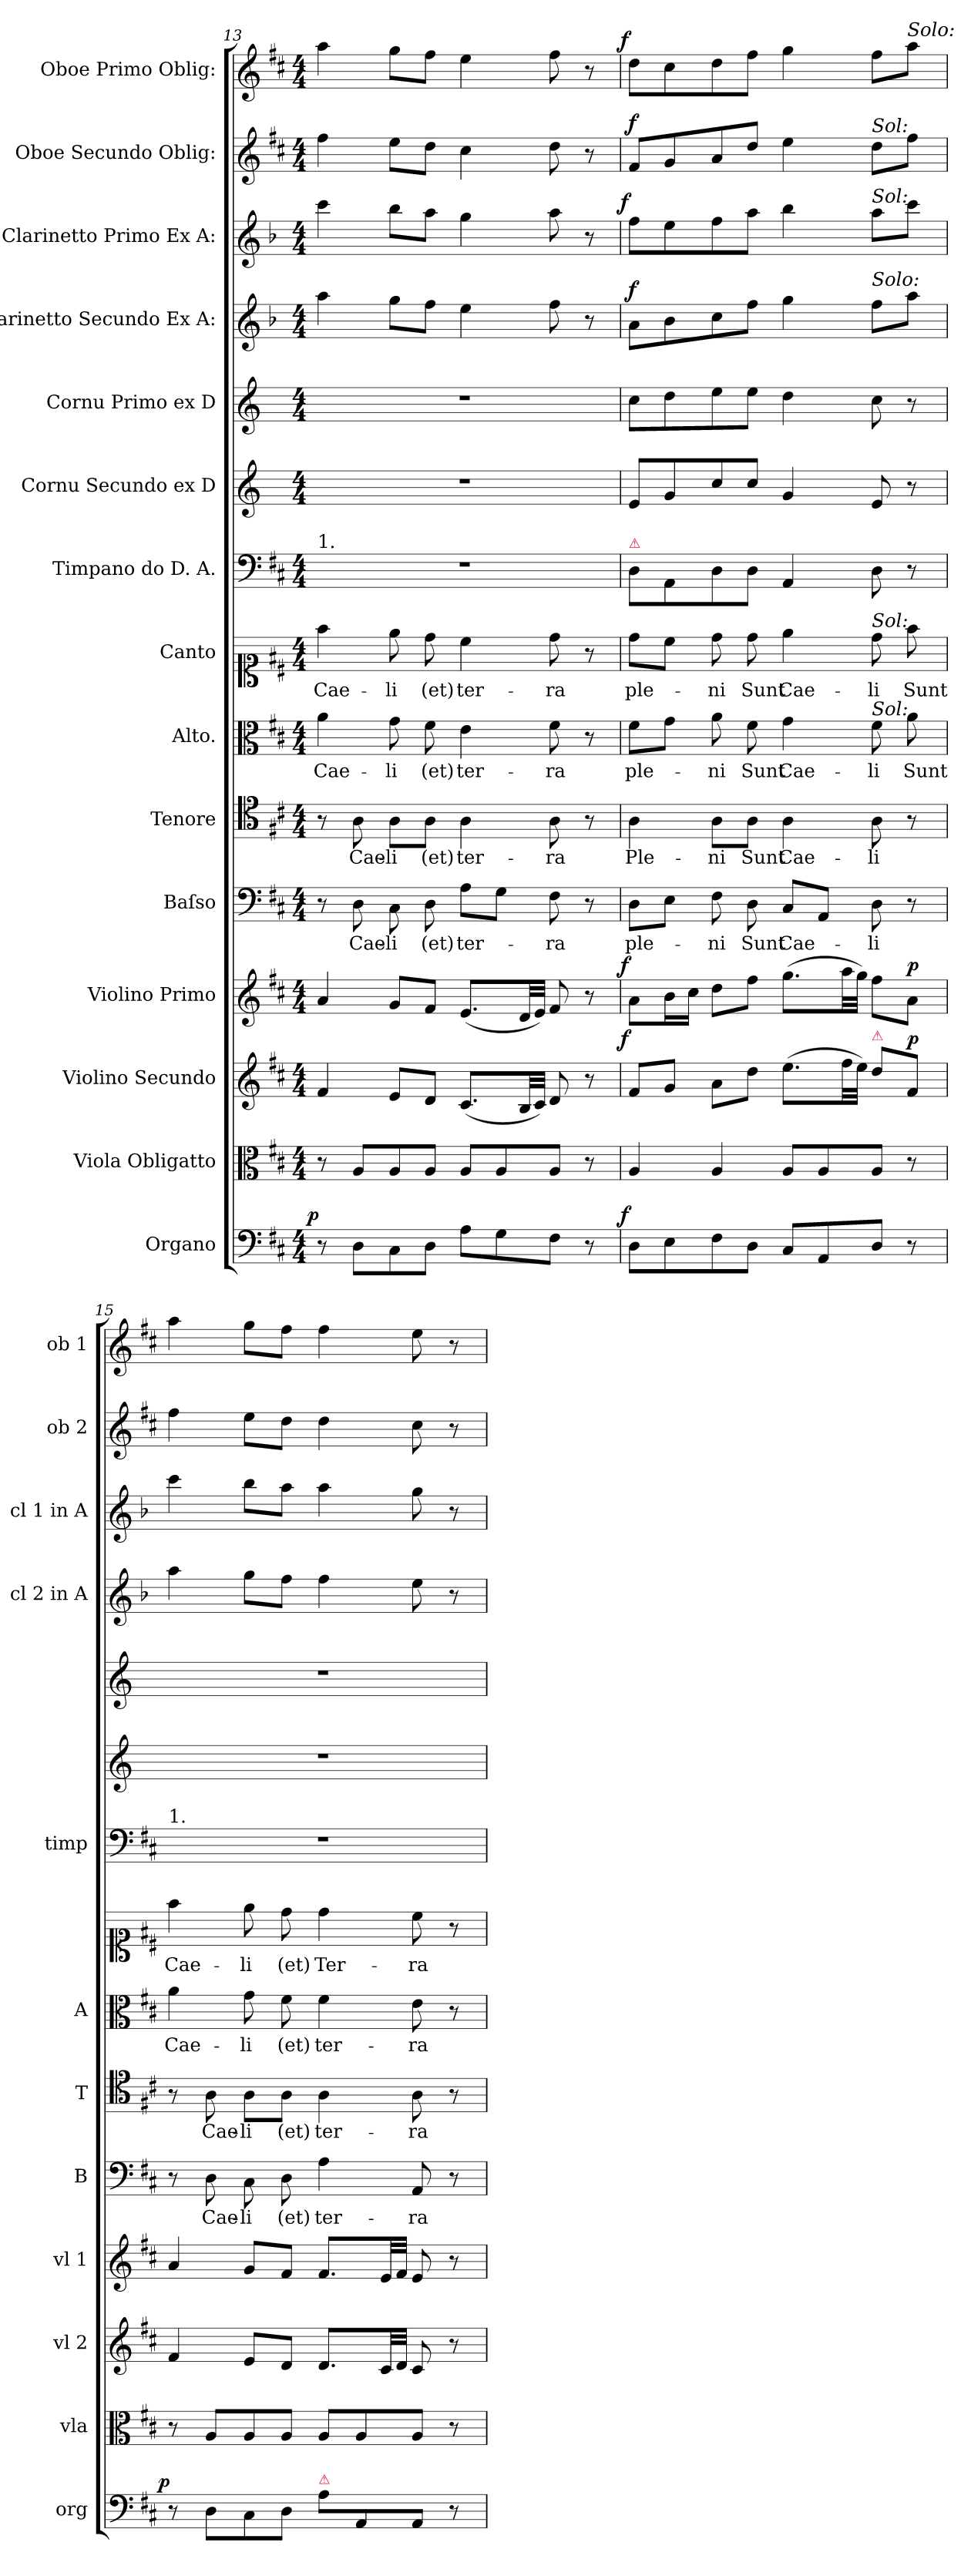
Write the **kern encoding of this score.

**kern	**dynam	**kern	**dynam	**kern	**dynam	**kern	**dynam	**kern	**text	**dynam	**kern	**text	**dynam	**kern	**text	**dynam	**kern	**text	**dynam	**kern	**kern	**kern	**kern	**dynam	**kern	**dynam	**kern	**dynam	**kern	**dynam
*part15	*part15	*part14	*part14	*part13	*part13	*part12	*part12	*part11	*part11	*part11	*part10	*part10	*part10	*part9	*part9	*part9	*part8	*part8	*part8	*part7	*part6	*part5	*part4	*part4	*part3	*part3	*part2	*part2	*part1	*part1
*staff15	*staff15	*staff14	*staff14	*staff13	*staff13	*staff12	*staff12	*staff11	*staff11	*staff11	*staff10	*staff10	*staff10	*staff9	*staff9	*staff9	*staff8	*staff8	*staff8	*staff7	*staff6	*staff5	*staff4	*staff4	*staff3	*staff3	*staff2	*staff2	*staff1	*staff1
*I"Organo	*	*I"Viola Obligatto	*	*I"Violino Secundo	*	*I"Violino Primo	*	*I"Baſso	*	*	*I"Tenore	*	*	*I"Alto.	*	*	*I"Canto	*	*	*I"Timpano do D. A.	*I"Cornu Secundo ex D	*I"Cornu Primo ex D	*I"Clarinetto Secundo Ex A:	*	*I"Clarinetto Primo Ex A:	*	*I"Oboe Secundo Oblig:	*	*I"Oboe Primo Oblig:	*
*I'org	*	*I'vla	*	*I'vl 2	*	*I'vl 1	*	*I'B	*	*	*I'T	*	*	*I'A	*	*	*	*	*	*I'timp	*	*	*I'cl 2 in A	*	*I'cl 1 in A	*	*I'ob 2	*	*I'ob 1	*
*clefF4	*	*clefC3	*	*clefG2	*	*clefG2	*	*clefF4	*	*	*clefC4	*	*	*clefC3	*	*	*clefC1	*	*	*clefF4	*clefG2	*clefG2	*clefG2	*	*clefG2	*	*clefG2	*	*clefG2	*
*	*	*	*	*	*	*	*	*	*	*	*	*	*	*	*	*	*	*	*	*	*ITrd6c10	*ITrd6c10	*ITrd2c3	*	*ITrd2c3	*	*	*	*	*
*k[f#c#]	*	*k[f#c#]	*	*k[f#c#]	*	*k[f#c#]	*	*k[f#c#]	*	*	*k[f#c#]	*	*	*k[f#c#]	*	*	*k[f#c#]	*	*	*k[f#c#]	*k[f#c#]	*k[f#c#]	*k[f#c#]	*	*k[f#c#]	*	*k[f#c#]	*	*k[f#c#]	*
*M4/4	*	*M4/4	*	*M4/4	*	*M4/4	*	*M4/4	*	*	*M4/4	*	*	*M4/4	*	*	*M4/4	*	*	*M4/4	*M4/4	*M4/4	*M4/4	*	*M4/4	*	*M4/4	*	*M4/4	*
=13	=13	=13	=13	=13	=13	=13	=13	=13	=13	=13	=13	=13	=13	=13	=13	=13	=13	=13	=13	=13	=13	=13	=13	=13	=13	=13	=13	=13	=13	=13
!	!	!	!	!	!	!	!	!	!	!	!	!	!	!	!	!	!	!	!	!LO:TX:a:t=1.	!	!	!	!	!	!	!	!	!	!
!	!LO:DY:a:rj	!	!LO:DY:a	!	!	!	!	!	!	!LO:DY:a	!	!	!LO:DY:a	!	!	!	!	!	!	!	!	!	!	!	!	!	!	!	!	!
8r	p	8r	p&colon;	4f#/	.	4a/	.	8r	.	p&colon;	8r	.	p&colon;	4a\	Cae-	.	4ff#\	Cae-	.	1r	1r	1r	4ff#\	.	4aa\	.	4ff#\	.	4aa\	.
8D\L	.	8A/L	.	.	.	.	.	8D\	Cae-	.	8A\	Cae-	.	.	.	.	.	.	.	.	.	.	.	.	.	.	.	.	.	.
8C#\	.	8A/	.	8e/L	.	8g/L	.	8C#\	-li	.	8A\L	-li	.	8g\	-li	.	8ee\	-li	.	.	.	.	8ee\L	.	8gg\L	.	8ee\L	.	8gg\L	.
8D\J	.	8A/J	.	8d/J	.	8f#/J	.	8D\	(et)	.	8A\J	(et)	.	8f#\	(et)	.	8dd\	(et)	.	.	.	.	8dd\J	.	8ff#\J	.	8dd\J	.	8ff#\J	.
8A\L	.	8A/L	.	(8.c#L	.	(8.e/L	.	8A\L	ter-	.	4A\	ter-	.	4e\	ter-	.	4cc#\	ter-	.	.	.	.	4cc#\	.	4ee\	.	4cc#\	.	4ee\	.
8G\	.	8A/	.	.	.	.	.	8G\J	.	.	.	.	.	.	.	.	.	.	.	.	.	.	.	.	.	.	.	.	.	.
.	.	.	.	32B/LL	.	32d/LL	.	.	.	.	.	.	.	.	.	.	.	.	.	.	.	.	.	.	.	.	.	.	.	.
.	.	.	.	32c#JJJ)	.	32e/JJJ)	.	.	.	.	.	.	.	.	.	.	.	.	.	.	.	.	.	.	.	.	.	.	.	.
8F#\J	.	8A/J	.	8d/	.	8f#/	.	8F#\	-ra	.	8A\	-ra	.	8f#\	-ra	.	8dd\	-ra	.	.	.	.	8dd\	.	8ff#\	.	8dd\	.	8ff#\	.
8r	.	8r	.	8r	.	8r	.	8r	.	.	8r	.	.	8r	.	.	8r	.	.	.	.	.	8r	.	8r	.	8r	.	8r	.
=14	=14	=14	=14	=14	=14	=14	=14	=14	=14	=14	=14	=14	=14	=14	=14	=14	=14	=14	=14	=14	=14	=14	=14	=14	=14	=14	=14	=14	=14	=14
!	!	!	!	!	!	!	!	!	!	!	!	!	!	!	!	!	!	!	!	!LO:TX:a:color=crimson:t=⚠	!	!	!	!	!	!	!	!	!	!
!	!LO:DY:a:rj	!	!LO:DY:a	!	!LO:DY:a:rj	!	!LO:DY:a:rj	!	!	!LO:DY:a	!	!	!LO:DY:a	!	!	!LO:DY:a:rj	!	!	!LO:DY:a	!	!	!	!	!LO:DY:a	!	!LO:DY:a:rj	!	!LO:DY:a	!	!LO:DY:a:rj
8D\L	f	4A/	f&colon;	8f#/L	f	8a\L	f	8D\L	ple-	f&colon;	4A\	Ple-	f&colon;	8f#\L	ple-	f&colon;	8dd\L	ple-	f&colon;	8D\L	8F#/L	8d\L	8f#\L	f	8dd\L	f	8f#/L	f	8dd\L	f
8E\	.	.	.	8g/J	.	16b\L	.	8E\J	.	.	.	.	.	8g\J	.	.	8cc#\J	.	.	8AA	8A	8e\	8g\	.	8cc#\	.	8g	.	8cc#\	.
.	.	.	.	.	.	16cc#\JJ	.	.	.	.	.	.	.	.	.	.	.	.	.	.	.	.	.	.	.	.	.	.	.	.
8F#\	.	4A/	.	8a\L	.	8dd\L	.	8F#\	-ni	.	8A\L	-ni	.	8a\	-ni	.	8dd\	-ni	.	8D	8d	8f#\	8a\	.	8dd\	.	8a	.	8dd\	.
8D\J	.	.	.	8dd\J	.	8ff#\J	.	8D\	Sunt	.	8A\J	Sunt	.	8f#\	Sunt	.	8dd\	Sunt	.	8D\J	8d\J	8f#\J	8dd\J	.	8ff#\J	.	8dd\J	.	8ff#\J	.
8C#/L	.	8A/L	.	(8.eeL	.	(8.ggL	.	8C#/L	Cae-	.	4A\	Cae-	.	4g\	Cae-	.	4ee\	Cae-	.	4AA/	4A/	4e\	4ee\	.	4gg\	.	4ee\	.	4gg\	.
8AA/	.	8A/	.	.	.	.	.	8AA/J	.	.	.	.	.	.	.	.	.	.	.	.	.	.	.	.	.	.	.	.	.	.
.	.	.	.	32ff#\LL	.	32aa\LL	.	.	.	.	.	.	.	.	.	.	.	.	.	.	.	.	.	.	.	.	.	.	.	.
.	.	.	.	32eeJJJ)	.	32ggJJJ)	.	.	.	.	.	.	.	.	.	.	.	.	.	.	.	.	.	.	.	.	.	.	.	.
!	!	!	!	!	!	!	!	!	!	!	!	!	!	!	!	!	!	!	!	!	!	!	!	!	!	!	!LO:TX:a:i:t=Sol&colon;	!	!	!
!	!	!	!	!	!	!	!	!	!	!	!	!	!	!	!	!	!	!	!	!	!	!	!	!	!LO:TX:a:i:t=Sol&colon;	!	!	!	!	!
!	!	!	!	!	!	!	!	!	!	!	!	!	!	!	!	!	!	!	!	!	!	!	!LO:TX:a:i:t=Solo&colon;	!	!	!	!	!	!	!
!	!	!	!	!	!	!	!	!	!	!	!	!	!	!	!	!	!LO:TX:a:i:t=Sol&colon;	!	!	!	!	!	!	!	!	!	!	!	!	!
!	!	!	!	!	!	!	!	!	!	!	!	!	!	!LO:TX:a:i:t=Sol&colon;	!	!	!	!	!	!	!	!	!	!	!	!	!	!	!	!
!	!	!	!	!LO:TX:a:color=crimson:t=⚠	!	!	!	!	!	!	!	!	!	!	!	!	!	!	!	!	!	!	!	!	!	!	!	!	!	!
8D/J	.	8A/J	.	8dd\L	.	8ff#\L	.	8D\	-li	.	8A\	-li	.	8f#\	-li	.	8dd\	-li	.	8D\	8F#/	8d\	8dd\L	.	8ff#\L	.	8dd\L	.	8ff#\L	.
!	!	!	!	!	!	!	!	!	!	!	!	!	!	!	!	!	!	!	!	!	!	!	!	!	!	!	!	!	!LO:TX:a:i:t=Solo&colon;	!
!	!	!	!	!	!LO:DY:a	!	!LO:DY:a	!	!	!	!	!	!	!	!	!	!	!	!	!	!	!	!	!	!	!	!	!	!	!
8r	.	8r	.	8f#/J	p	8a\J	p	8r	.	.	8r	.	.	8a\	Sunt	.	8ff#\	Sunt	.	8r	8r	8r	8ff#\J	.	8aa\J	.	8ff#\J	.	8aa\J	.
=15	=15	=15	=15	=15	=15	=15	=15	=15	=15	=15	=15	=15	=15	=15	=15	=15	=15	=15	=15	=15	=15	=15	=15	=15	=15	=15	=15	=15	=15	=15
!	!	!	!	!	!	!	!	!	!	!	!	!	!	!	!	!	!	!	!	!LO:TX:a:t=1.	!	!	!	!	!	!	!	!	!	!
!	!LO:DY:a:rj	!	!LO:DY:a	!	!	!	!	!	!	!LO:DY:a	!	!	!LO:DY:a	!	!	!	!	!	!	!	!	!	!	!	!	!	!	!	!	!
8r	p	8r	p&colon;	4f#/	.	4a/	.	8r	.	p&colon;	8r	.	p&colon;	4a\	Cae-	.	4ff#\	Cae-	.	1r	1r	1r	4ff#\	.	4aa\	.	4ff#\	.	4aa\	.
8D\L	.	8A/L	.	.	.	.	.	8D\	Cae-	.	8A\	Cae-	.	.	.	.	.	.	.	.	.	.	.	.	.	.	.	.	.	.
8C#\	.	8A/	.	8e/L	.	8g/L	.	8C#\	-li	.	8A\L	-li	.	8g\	-li	.	8ee\	-li	.	.	.	.	8ee\L	.	8gg\L	.	8ee\L	.	8gg\L	.
8D\J	.	8A/J	.	8d/J	.	8f#/J	.	8D\	(et)	.	8A\J	(et)	.	8f#\	(et)	.	8dd\	(et)	.	.	.	.	8dd\J	.	8ff#\J	.	8dd\J	.	8ff#\J	.
!LO:TX:a:color=crimson:t=⚠	!	!	!	!	!	!	!	!	!	!	!	!	!	!	!	!	!	!	!	!	!	!	!	!	!	!	!	!	!	!
8A\L	.	8A/L	.	8.d/L	.	8.f#/L	.	4A\	ter-	.	4A\	ter-	.	4f#\	ter-	.	4dd\	Ter-	.	.	.	.	4dd\	.	4ff#\	.	4dd\	.	4ff#\	.
8AA/	.	8A/	.	.	.	.	.	.	.	.	.	.	.	.	.	.	.	.	.	.	.	.	.	.	.	.	.	.	.	.
.	.	.	.	32c#/LL	.	32e/LL	.	.	.	.	.	.	.	.	.	.	.	.	.	.	.	.	.	.	.	.	.	.	.	.
.	.	.	.	32d/JJJ	.	32f#/JJJ	.	.	.	.	.	.	.	.	.	.	.	.	.	.	.	.	.	.	.	.	.	.	.	.
8AA/J	.	8A/J	.	8c#/	.	8e/	.	8AA/	-ra	.	8A\	-ra	.	8e\	-ra	.	8cc#\	-ra	.	.	.	.	8cc#\	.	8ee\	.	8cc#\	.	8ee\	.
8r	.	8r	.	8r	.	8r	.	8r	.	.	8r	.	.	8r	.	.	8r	.	.	.	.	.	8r	.	8r	.	8r	.	8r	.
=	=	=	=	=	=	=	=	=	=	=	=	=	=	=	=	=	=	=	=	=	=	=	=	=	=	=	=	=	=	=
*-	*-	*-	*-	*-	*-	*-	*-	*-	*-	*-	*-	*-	*-	*-	*-	*-	*-	*-	*-	*-	*-	*-	*-	*-	*-	*-	*-	*-	*-	*-
